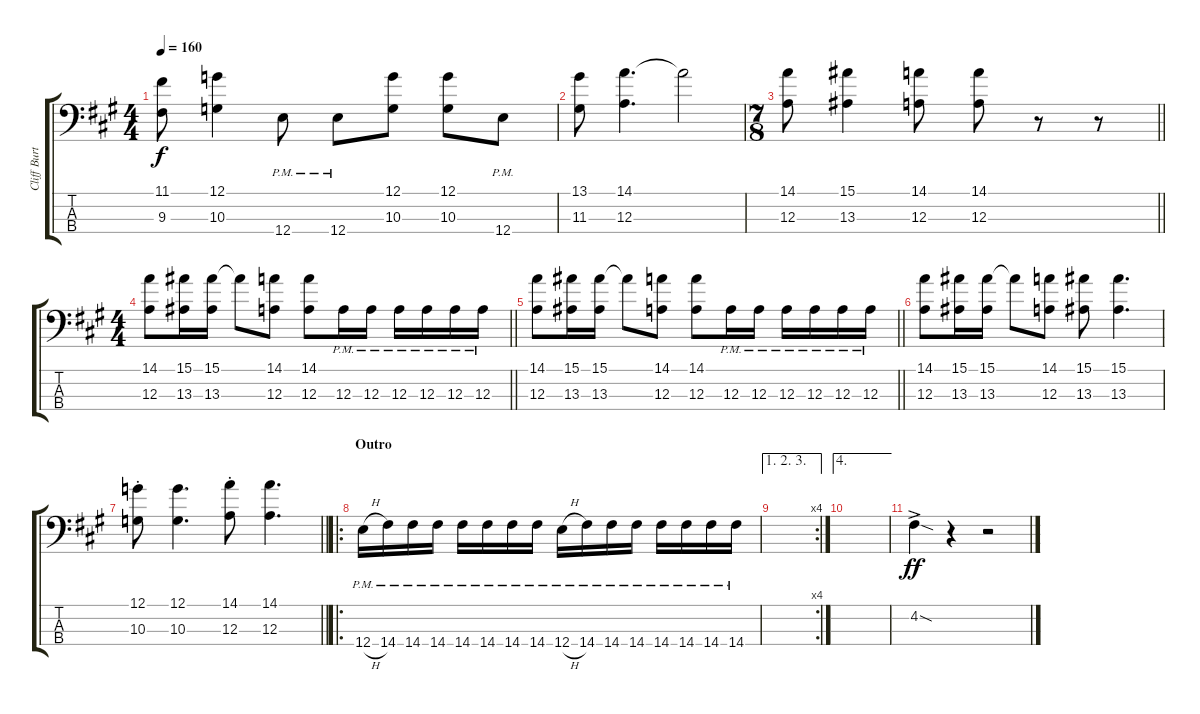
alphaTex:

\track ("Cliff Burton" "Cliff Burt") {instrument electricbassfinger}
\staff {score tabs}
\tuning (G2 D2 A1 E1) {hide}
\ts (4 4)
\tempo 160
\clef f4
\ks a
(11.1 9.3).8{dy f} (12.1 10.3).4 12.4{pm}.8 12.4{pm}.8 (12.1 10.3).8 (12.1 10.3).8 12.4{pm}.8 |
(13.1 11.3).8 (14.1 12.3).4{d} 14.1{t}.2 |
\ts (7 8)
\barLineRight lightlight
(14.1 12.3).8 (15.1 13.3).4 (14.1 12.3).8 (14.1 12.3).8 r.8 r.8 |
\ts (4 4)
\barLineRight lightlight
(14.1 12.3).8 (15.1 13.3).16 (15.1 13.3).16 15.1{t}.8 (14.1 12.3).8 (14.1 12.3).8 12.3{pm}.16 12.3{pm}.16 12.3{pm}.16 12.3{pm}.16 12.3{pm}.16 12.3{pm}.16 |
\barLineRight lightlight
(14.1 12.3).8 (15.1 13.3).16 (15.1 13.3).16 15.1{t}.8 (14.1 12.3).8 (14.1 12.3).8 12.3{pm}.16 12.3{pm}.16 12.3{pm}.16 12.3{pm}.16 12.3{pm}.16 12.3{pm}.16 |
(14.1 12.3).8 (15.1 13.3).16 (15.1 13.3).16 15.1{t}.8 (14.1 12.3).8 (15.1 13.3).8 (15.1 13.3).4{d} |
\barLineRight lightlight
(12.1 10.3{st}).8 (12.1 10.3).4{d} (14.1{st} 12.3).8 (14.1 12.3).4{d} |
\ro
\section ("" "Outro")
12.4{h pm}.16 14.4{pm}.16 14.4{pm}.16 14.4{pm}.16 14.4{pm}.16 14.4{pm}.16 14.4{pm}.16 14.4{pm}.16 12.4{h pm}.16 14.4{pm}.16 14.4{pm}.16 14.4{pm}.16 14.4{pm}.16 14.4{pm}.16 14.4{pm}.16 14.4{pm}.16 |
\ae (1 2 3)
\rc 4
|
\ae 4
|
4.2{sod ac}.4{dy ff} r.4 r.2
